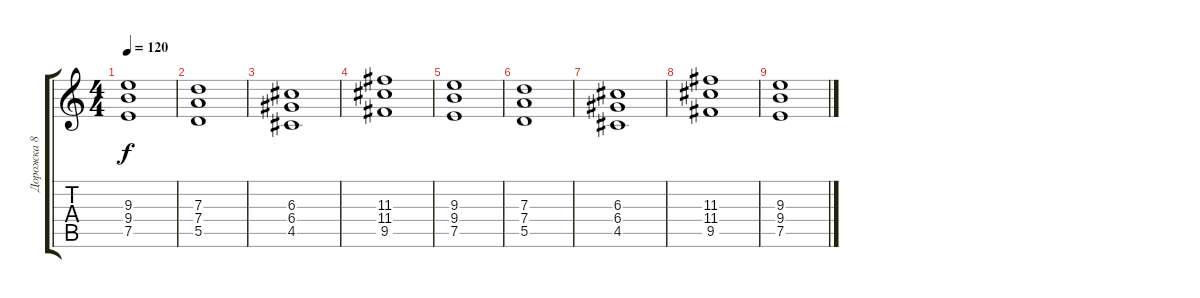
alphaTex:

\track ("Дорожка 8" "Дорожка 8") {instrument overdrivenguitar}
\staff {score tabs}
\tuning (E4 B3 G3 D3 A2 E2) {hide}
\ts (4 4)
\tempo 120
\clef g2
\ks c
(9.3 9.4 7.5).1{dy f} |
(7.3 7.4 5.5).1 |
(6.3 6.4 4.5).1 |
(11.3 11.4 9.5).1 |
(9.3 9.4 7.5).1 |
(7.3 7.4 5.5).1 |
(6.3 6.4 4.5).1 |
(11.3 11.4 9.5).1 |
(9.3 9.4 7.5).1
